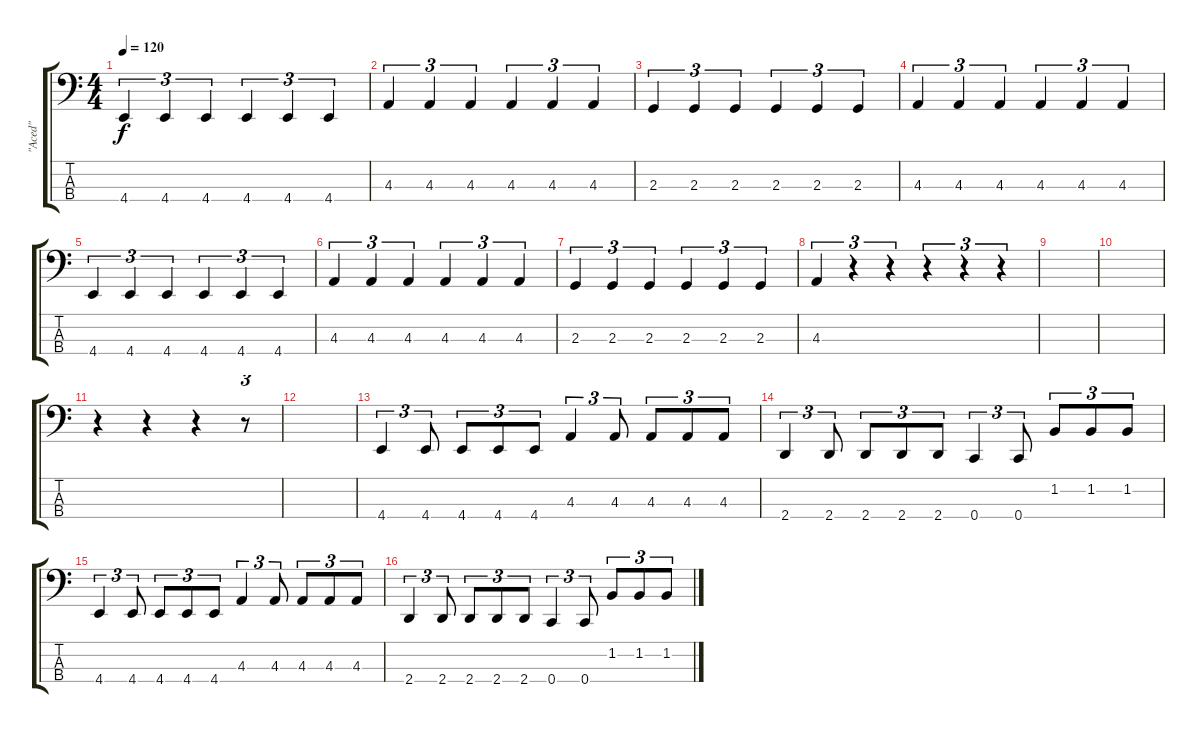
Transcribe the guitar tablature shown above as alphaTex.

\track ("\"Aced\"" "\"Aced\"") {instrument electricbasspick}
\staff {score tabs}
\tuning (Eb2 Bb1 F1 C1) {hide}
\ts (4 4)
\tempo 120
\clef f4
\ks c
4.4.4{tu (3 2) dy f} 4.4.4{tu (3 2)} 4.4.4{tu (3 2)} 4.4.4{tu (3 2)} 4.4.4{tu (3 2)} 4.4.4{tu (3 2)} |
4.3.4{tu (3 2)} 4.3.4{tu (3 2)} 4.3.4{tu (3 2)} 4.3.4{tu (3 2)} 4.3.4{tu (3 2)} 4.3.4{tu (3 2)} |
2.3.4{tu (3 2)} 2.3.4{tu (3 2)} 2.3.4{tu (3 2)} 2.3.4{tu (3 2)} 2.3.4{tu (3 2)} 2.3.4{tu (3 2)} |
4.3.4{tu (3 2)} 4.3.4{tu (3 2)} 4.3.4{tu (3 2)} 4.3.4{tu (3 2)} 4.3.4{tu (3 2)} 4.3.4{tu (3 2)} |
4.4.4{tu (3 2)} 4.4.4{tu (3 2)} 4.4.4{tu (3 2)} 4.4.4{tu (3 2)} 4.4.4{tu (3 2)} 4.4.4{tu (3 2)} |
4.3.4{tu (3 2)} 4.3.4{tu (3 2)} 4.3.4{tu (3 2)} 4.3.4{tu (3 2)} 4.3.4{tu (3 2)} 4.3.4{tu (3 2)} |
2.3.4{tu (3 2)} 2.3.4{tu (3 2)} 2.3.4{tu (3 2)} 2.3.4{tu (3 2)} 2.3.4{tu (3 2)} 2.3.4{tu (3 2)} |
4.3.4{tu (3 2)} r.4{tu (3 2)} r.4{tu (3 2)} r.4{tu (3 2)} r.4{tu (3 2)} r.4{tu (3 2)} |
|
|
r.4 r.4 r.4 r.8{tu (3 2)} |
|
4.4.4{tu (3 2)} 4.4.8{tu (3 2)} 4.4.8{tu (3 2)} 4.4.8{tu (3 2)} 4.4.8{tu (3 2)} 4.3.4{tu (3 2)} 4.3.8{tu (3 2)} 4.3.8{tu (3 2)} 4.3.8{tu (3 2)} 4.3.8{tu (3 2)} |
2.4.4{tu (3 2)} 2.4.8{tu (3 2)} 2.4.8{tu (3 2)} 2.4.8{tu (3 2)} 2.4.8{tu (3 2)} 0.4.4{tu (3 2)} 0.4.8{tu (3 2)} 1.2.8{tu (3 2)} 1.2.8{tu (3 2)} 1.2.8{tu (3 2)} |
4.4.4{tu (3 2)} 4.4.8{tu (3 2)} 4.4.8{tu (3 2)} 4.4.8{tu (3 2)} 4.4.8{tu (3 2)} 4.3.4{tu (3 2)} 4.3.8{tu (3 2)} 4.3.8{tu (3 2)} 4.3.8{tu (3 2)} 4.3.8{tu (3 2)} |
2.4.4{tu (3 2)} 2.4.8{tu (3 2)} 2.4.8{tu (3 2)} 2.4.8{tu (3 2)} 2.4.8{tu (3 2)} 0.4.4{tu (3 2)} 0.4.8{tu (3 2)} 1.2.8{tu (3 2)} 1.2.8{tu (3 2)} 1.2.8{tu (3 2)}
